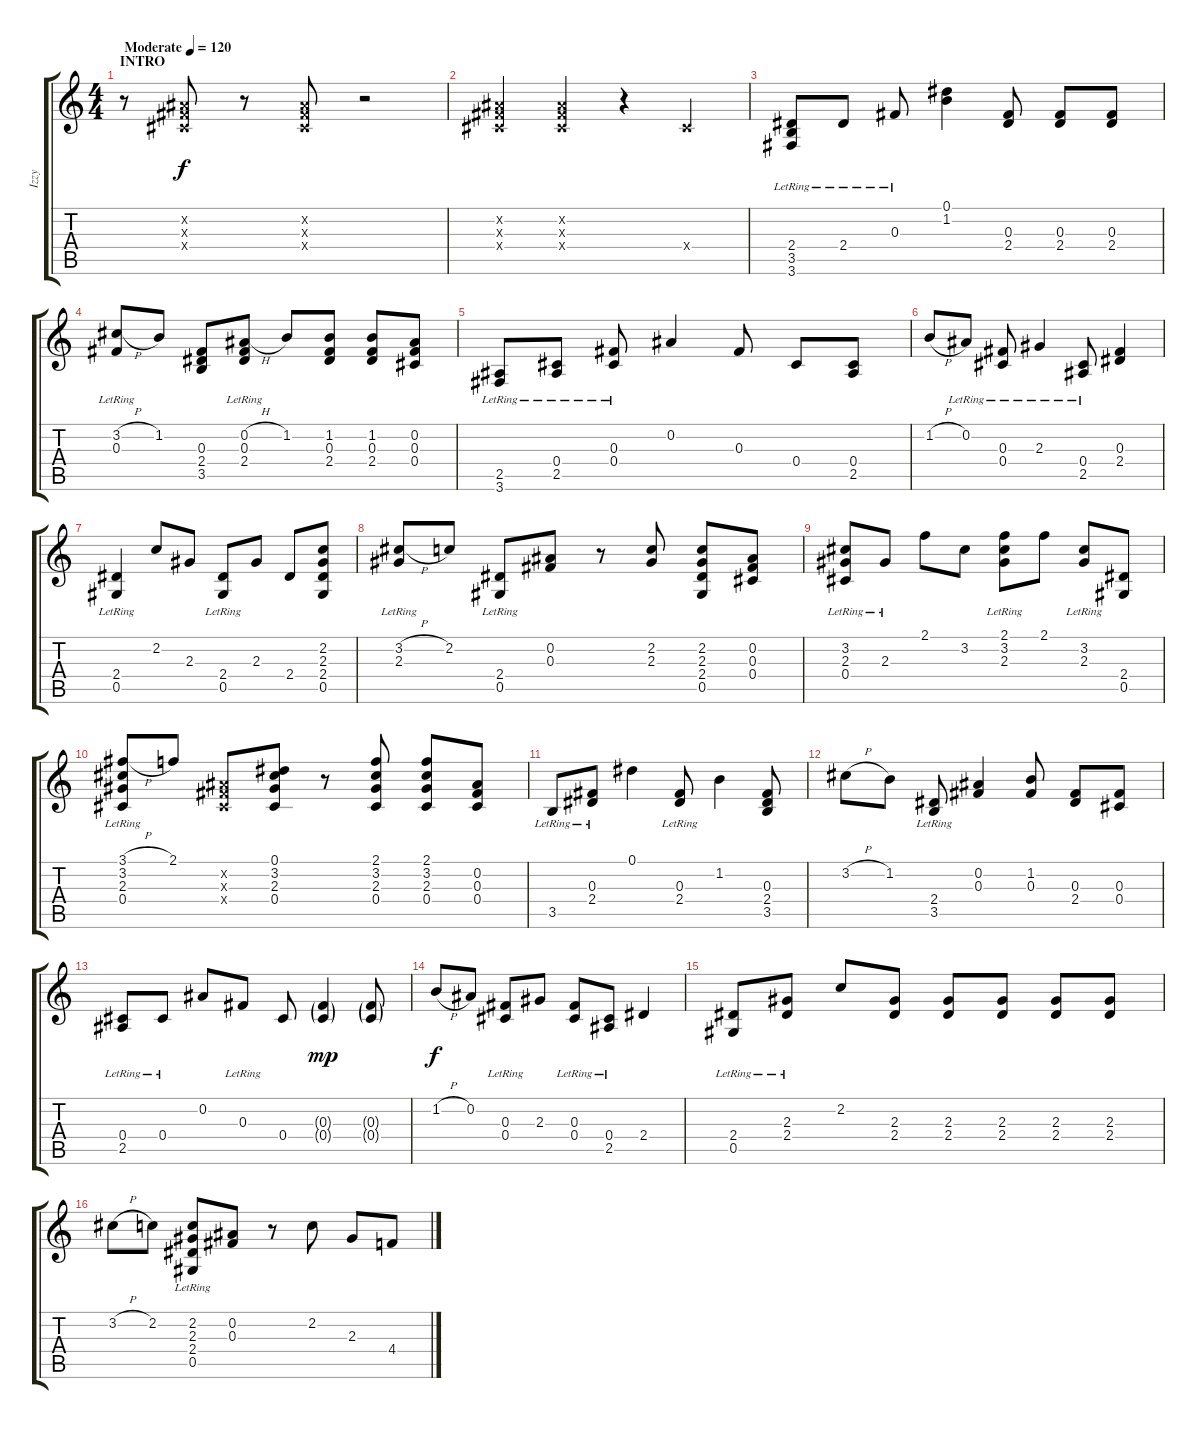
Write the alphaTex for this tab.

\track ("Izzy" "Izzy") {instrument acousticguitarsteel}
\staff {score tabs}
\tuning (Eb4 Bb3 Gb3 Db3 Ab2 Eb2) {hide}
\ts (4 4)
\section ("" "INTRO")
\tempo (120 "Moderate")
\clef g2
\ks c
r.8{dy f instrument acousticguitarsteel} (0.2{x} 0.3{x} 0.4{x}).8 r.8 (0.2{x} 0.3{x} 0.4{x}).8 r.2 |
(0.2{x} 0.3{x} 0.4{x}).4 (0.2{x} 0.3{x} 0.4{x}).4 r.4 0.4{x}.4 |
(2.4 3.5{lr} 3.6{lr}).8 2.4{lr}.8 0.3{lr}.8 (0.1 1.2).4 (0.3 2.4).8 (0.3 2.4).8 (0.3 2.4).8 |
(3.2{h} 0.3{lr}).8 1.2.8 (0.3 2.4 3.5).8 (0.2{h} 0.3{lr} 2.4{lr}).8 1.2.8 (1.2 0.3 2.4).8 (1.2 0.3 2.4).8 (0.2 0.3 0.4).8 |
(2.5 3.6{lr}).8 (0.4 2.5{lr}).8 (0.3 0.4{lr}).8 0.2.4 0.3.8 0.4.8 (0.4 2.5).8 |
1.2{h}.8 0.2{lr}.8 (0.3 0.4{lr}).8 2.3{lr}.4 (0.4 2.5{lr}).8 (0.3 2.4).4 |
(2.4{lr} 0.5{lr}).4 2.2.8 2.3.8 (2.4{lr} 0.5{lr}).8 2.3.8 2.4.8 (2.2 2.3 2.4 0.5).8 |
(3.2{h} 2.3{lr}).8 2.2.8 (2.4{lr} 0.5{lr}).8 (0.2 0.3).8 r.8 (2.2 2.3).8 (2.2 2.3 2.4 0.5).8 (0.2 0.3 0.4).8 |
(3.2 2.3 0.4{lr}).8 2.3{lr}.8 2.1.8 3.2.8 (2.1 3.2 2.3{lr}).8 2.1.8 (3.2{lr} 2.3{lr}).8 (2.4 0.5).8 |
(3.1{h} 3.2{lr} 2.3{lr} 0.4{lr}).8 2.1.8 (0.2{x} 0.3{x} 0.4{x}).8 (0.1 3.2 2.3 0.4).8 r.8 (2.1 3.2 2.3 0.4).8 (2.1 3.2 2.3 0.4).8 (0.2 0.3 0.4).8 |
3.5{lr}.8 (0.3{lr} 2.4{lr}).8 0.1.4 (0.3{lr} 2.4{lr}).8 1.2.4 (0.3 2.4 3.5).8 |
3.2{h}.8 1.2.8 (2.4{lr} 3.5{lr}).8 (0.2 0.3).4 (1.2 0.3).8 (0.3 2.4).8 (0.3 0.4).8 |
(0.4 2.5{lr}).8 0.4{lr}.8 0.2.8 0.3{lr}.8 0.4.8 (0.3{g} 0.4{g}).4{dy mp} (0.3{g} 0.4{g}).8 |
1.2{h}.8{dy f} 0.2.8 (0.3 0.4{lr}).8 2.3.8 (0.3{lr} 0.4).8 (0.4 2.5{lr}).8 2.4.4 |
(2.4 0.5{lr}).8 (2.3{lr} 2.4{lr}).8 2.2.8 (2.3 2.4).8 (2.3 2.4).8 (2.3 2.4).8 (2.3 2.4).8 (2.3 2.4).8 |
3.2{h}.8 2.2.8 (2.2 2.3 2.4{lr} 0.5{lr}).8 (0.2 0.3).8 r.8 2.2.8 2.3.8 4.4.8
